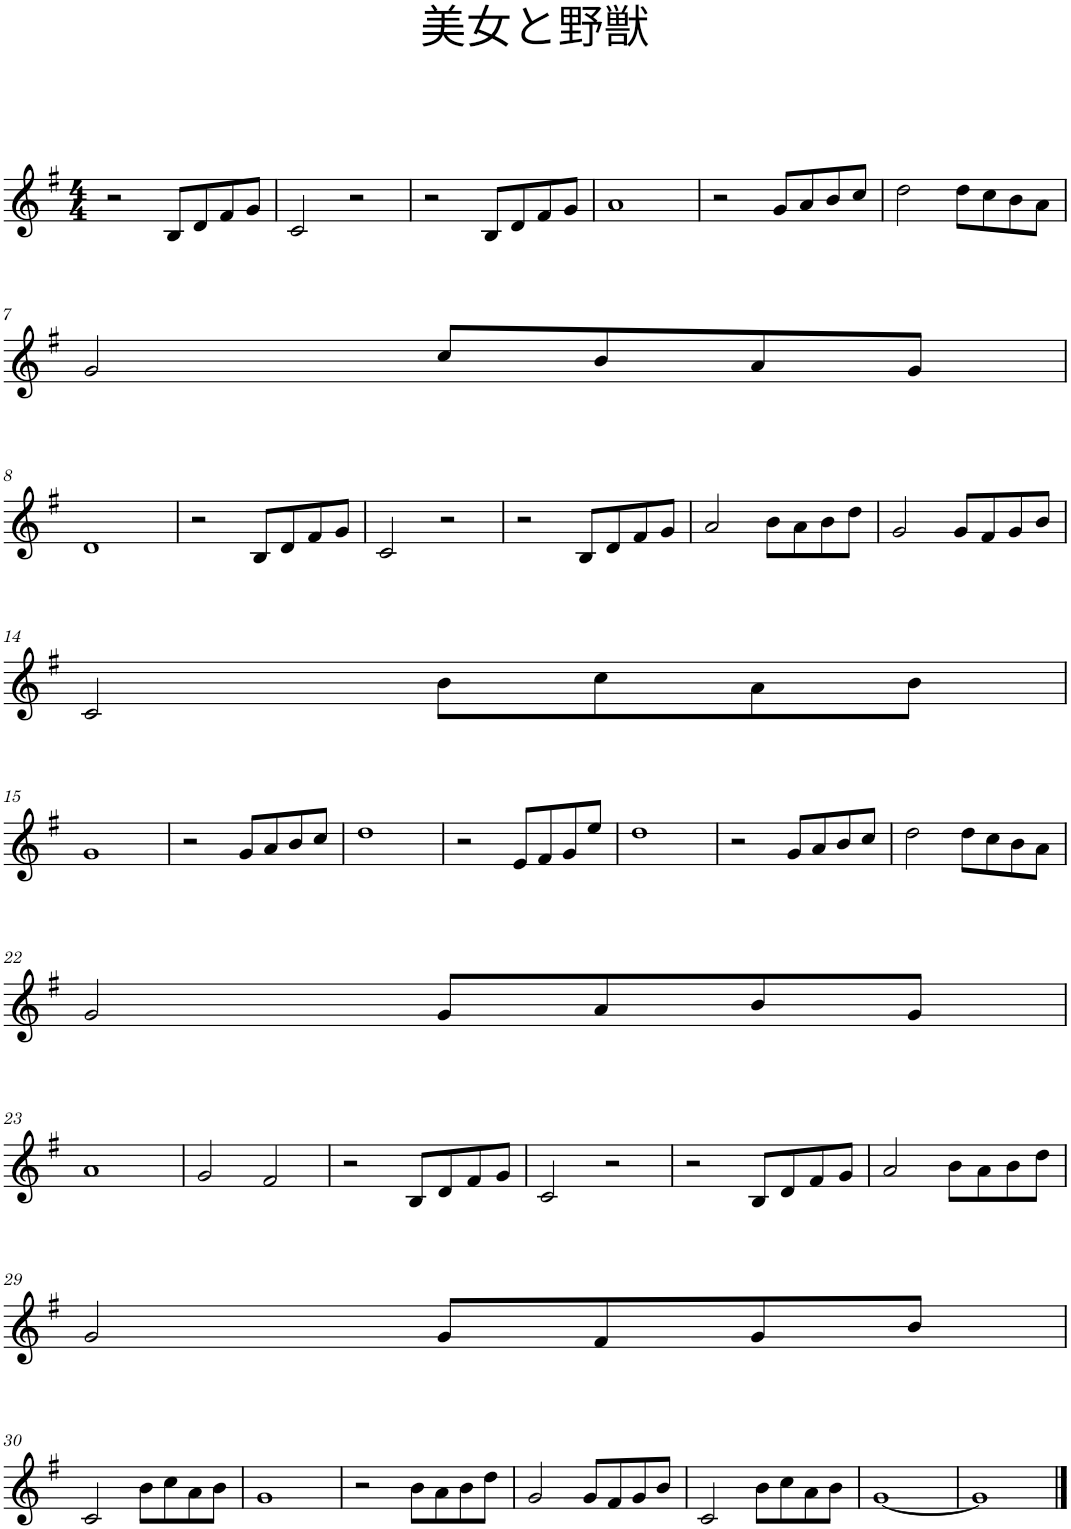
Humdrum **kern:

**kern
*part1
*staff1
*I"Piano
*I'Pno.
*clefG2
*k[f#]
*M4/4
=1
2r
8B/L
8d/
8f#/
8g/J
=2
2c/
2r
=3
2r
8B/L
8d/
8f#/
8g/J
=4
1a
=5
2r
8g/L
8a/
8b/
8cc/J
=6
2dd\
8dd\L
8cc\
8b\
8a\J
!!LO:LB:g=z
=7
2g/
8cc/L
8b/
8a/
8g/J
!!LO:LB:g=z
=8
1d
=9
2r
8B/L
8d/
8f#/
8g/J
=10
2c/
2r
=11
2r
8B/L
8d/
8f#/
8g/J
=12
2a/
8b\L
8a\
8b\
8dd\J
=13
2g/
8g/L
8f#/
8g/
8b/J
!!LO:LB:g=z
=14
2c/
8b\L
8cc\
8a\
8b\J
!!LO:LB:g=z
=15
1g
=16
2r
8g/L
8a/
8b/
8cc/J
=17
1dd
=18
2r
8e/L
8f#/
8g/
8ee/J
=19
1dd
=20
2r
8g/L
8a/
8b/
8cc/J
=21
2dd\
8dd\L
8cc\
8b\
8a\J
!!LO:LB:g=z
=22
2g/
8g/L
8a/
8b/
8g/J
!!LO:LB:g=z
=23
1a
=24
2g/
2f#/
=25
2r
8B/L
8d/
8f#/
8g/J
=26
2c/
2r
=27
2r
8B/L
8d/
8f#/
8g/J
=28
2a/
8b\L
8a\
8b\
8dd\J
!!LO:LB:g=z
=29
2g/
8g/L
8f#/
8g/
8b/J
!!LO:LB:g=z
=30
2c/
8b\L
8cc\
8a\
8b\J
=31
1g
=32
2r
8b\L
8a\
8b\
8dd\J
=33
2g/
8g/L
8f#/
8g/
8b/J
=34
2c/
8b\L
8cc\
8a\
8b\J
=35
[<1g
=36
1g]
==
*-
